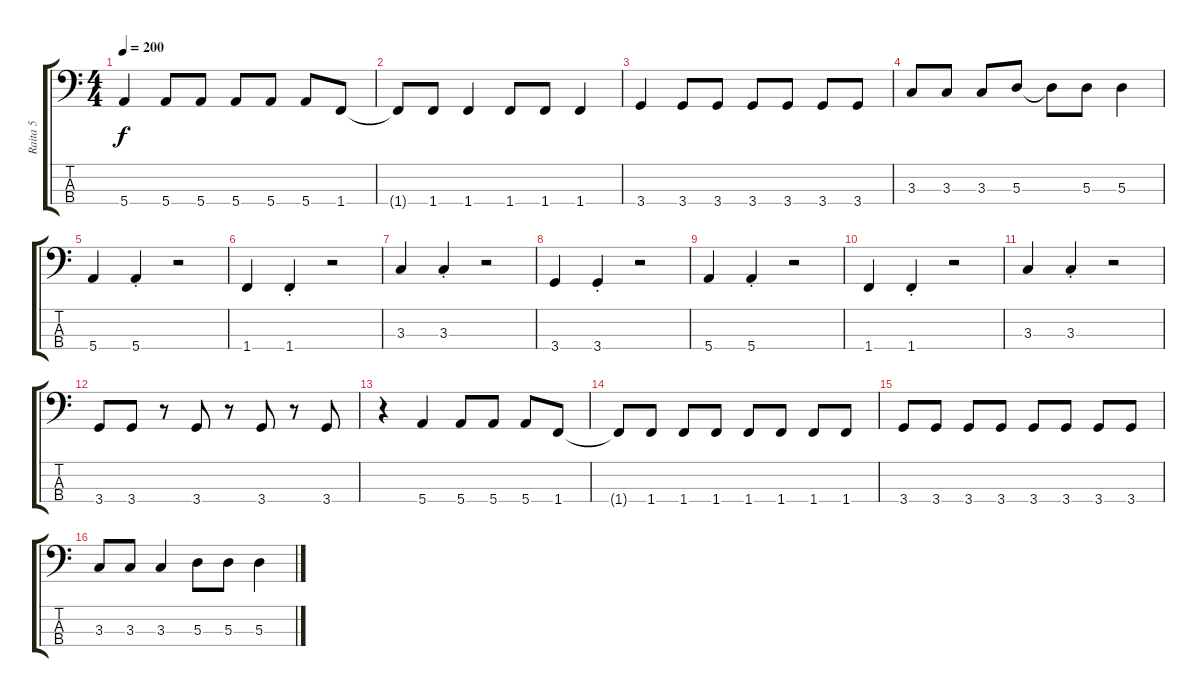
\track ("Raita 5" "Raita 5") {instrument electricbassfinger}
\staff {score tabs}
\tuning (G2 D2 A1 E1) {hide}
\ts (4 4)
\tempo 200
\clef f4
\ks c
5.4.4{dy f} 5.4.8 5.4.8 5.4.8 5.4.8 5.4.8 1.4.8 |
1.4{t}.8 1.4.8 1.4.4 1.4.8 1.4.8 1.4.4 |
3.4.4 3.4.8 3.4.8 3.4.8 3.4.8 3.4.8 3.4.8 |
3.3.8 3.3.8 3.3.8 5.3.8 5.3{t}.8 5.3.8 5.3.4 |
5.4.4 5.4{st}.4 r.2 |
1.4.4 1.4{st}.4 r.2 |
3.3.4 3.3{st}.4 r.2 |
3.4.4 3.4{st}.4 r.2 |
5.4.4 5.4{st}.4 r.2 |
1.4.4 1.4{st}.4 r.2 |
3.3.4 3.3{st}.4 r.2 |
3.4.8 3.4.8 r.8 3.4.8 r.8 3.4.8 r.8 3.4.8 |
r.4 5.4.4 5.4.8 5.4.8 5.4.8 1.4.8 |
1.4{t}.8 1.4.8 1.4.8 1.4.8 1.4.8 1.4.8 1.4.8 1.4.8 |
3.4.8 3.4.8 3.4.8 3.4.8 3.4.8 3.4.8 3.4.8 3.4.8 |
3.3.8 3.3.8 3.3.4 5.3.8 5.3.8 5.3.4
